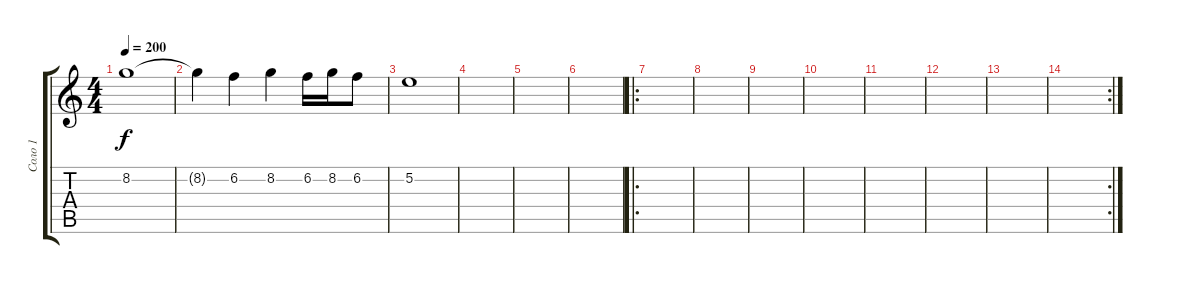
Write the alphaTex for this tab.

\track ("Соло 1" "Соло 1") {instrument acousticguitarsteel}
\staff {score tabs}
\tuning (E4 B3 G3 D3 A2 E2) {hide}
\ts (4 4)
\tempo 200
\clef g2
\ks c
8.2.1{dy f} |
8.2{t}.4 6.2.4 8.2.4 6.2.16 8.2.16 6.2.8 |
5.2.1 |
|
|
|
\ro
|
|
|
|
|
|
|
\rc 2
